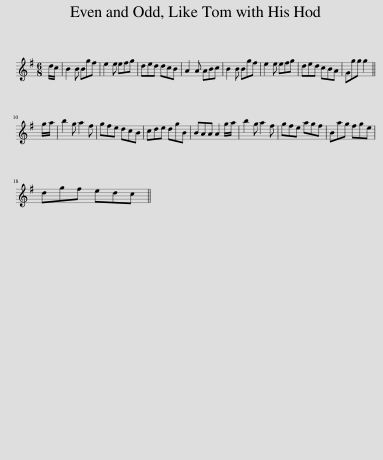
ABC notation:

X:1
L:1/8
M:6/8
I:linebreak $
K:G
V:1 treble
V:1
 d/c/ | B2 B Bgf | e2 e efg | ded dcB | A2 A ABc | %5
 B2 B Bgf | e2 e efg | ded cBA | Ggg g2 ||$ g/a/ | %10
 b2 g a2 f | gfe dcB | cde dgB | BAA A2 g/a/ | b2 g a2 f | %15
 gfe agf | Bag fge |$ dgf edc || %18
